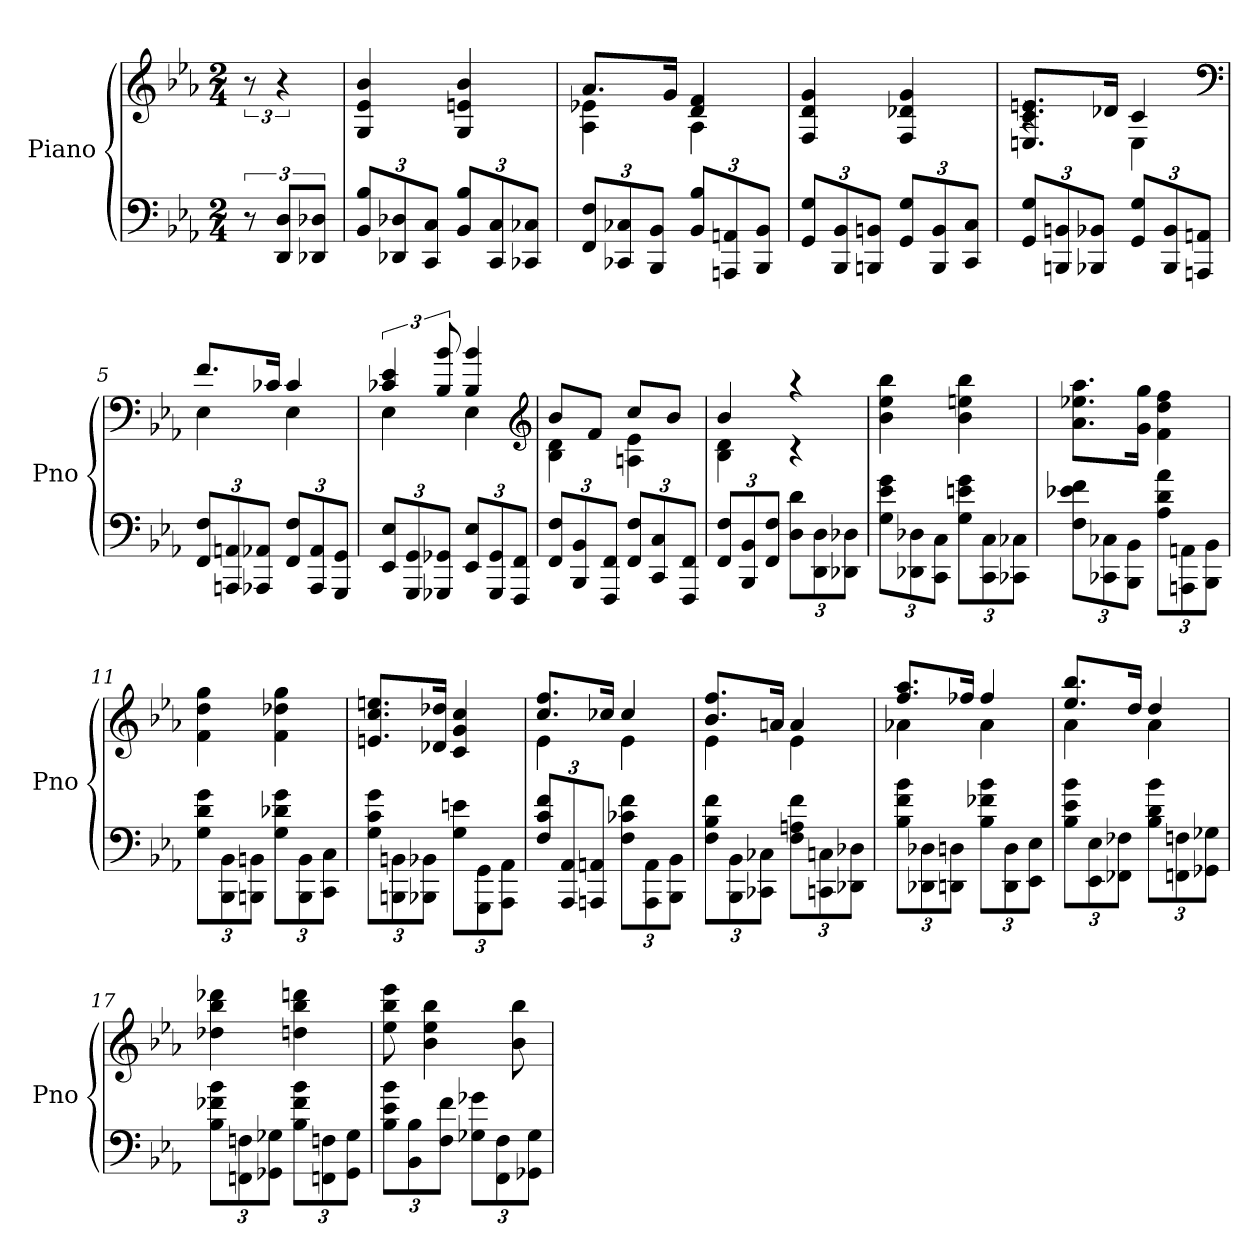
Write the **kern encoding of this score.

**kern	**kern
*part1	*part1
*staff2	*staff1
*I"Piano	*
*I'Pno	*
*clefF4	*clefG2
*k[b-e-a-]	*k[b-e-a-]
*E-:	*E-:
*M2/4	*M2/4
=	=
12r	12r
12DD/ 12D/L	6r
12DD-X/ 12D-X/J	.
=1	=1
12BB-/ 12B-/L	4G 4e- 4b-
12DD-X/ 12D-X/	.
12CC/ 12C/J	.
12BB-/ 12B-/L	4G 4en 4b-
12CC/ 12C/	.
12CC-X/ 12C-X/J	.
=2	=2
*	*^
12FF/ 12F/L	8.a-L	4A- 4e-X
12CC-X/ 12C-X/	.	.
12BBB-/ 12BB-/J	.	.
.	16gJk	.
12BB-/ 12B-/L	4d 4f	4A-
12AAAn/ 12AAn/	.	.
12BBB-/ 12BB-/J	.	.
*	*v	*v
=3	=3
12GG/ 12G/L	4F 4d 4g
12BBB-/ 12BB-/	.
12BBBn/ 12BBn/J	.
12GG/ 12G/L	4F 4d-X 4g
12BBB/ 12BB/	.
12CC/ 12C/J	.
=4	=4
*	*^
12GG/ 12G/L	8.En 8.c 8.enL	4rc
12BBBn/ 12BBn/	.	.
12BBB-X/ 12BB-X/J	.	.
.	16d-XJk	.
12GG/ 12G/L	4c	4E
12BBB-/ 12BB-/	.	.
12AAAn/ 12AAn/J	.	.
*	*clefF4	*
=5	=5	=5
12FF/ 12F/L	8.fL	4E-
12AAAn/ 12AAn/	.	.
12AAA-X/ 12AA-X/J	.	.
.	16c-XJk	.
12FF/ 12F/L	4c-	4E-
12AAA-/ 12AA-/	.	.
12GGG/ 12GG/J	.	.
=6	=6	=6
12EE-/ 12E-/L	6c-X 6e-	4E-
12GGG/ 12GG/	.	.
12GGG-X/ 12GG-X/J	12B- 12b-	.
12EE-/ 12E-/L	4B- 4b-	4E-
12GGG-/ 12GG-/	.	.
12FFF/ 12FF/J	.	.
*	*clefG2	*
=7	=7	=7
12FF/ 12F/L	8b-L	4B- 4d
12BBB-/ 12BB-/	.	.
.	8fJ	.
12FFF/ 12FF/J	.	.
12FF/ 12F/L	8ccL	4An 4e-
12CC/ 12C/	.	.
.	8b-J	.
12FFF/ 12FF/J	.	.
=8	=8	=8
12FF/ 12F/L	4b-	4B- 4d
12BBB-/ 12BB-/	.	.
12FF/ 12F/J	.	.
12D\ 12d\L	4raa	4rc
12DD\ 12D\	.	.
12DD-X\ 12D-X\J	.	.
*	*v	*v
=9	=9
12G\ 12e-\ 12g\L	4b- 4ee- 4bb-
12DD-X\ 12D-X\	.
12CC\ 12C\J	.
12G\ 12en\ 12g\L	4b- 4een 4bb-
12CC\ 12C\	.
12CC-X\ 12C-X\J	.
=10	=10
12F\ 12e-X\ 12f\L	8.a- 8.ee-X 8.aa-L
12CC-X\ 12C-X\	.
12BBB-\ 12BB-\J	.
.	16g 16ggJk
12A-\ 12d\ 12a-\L	4f 4dd 4ff
12AAAn\ 12AAn\	.
12BBB-\ 12BB-\J	.
=11	=11
12G\ 12d\ 12g\L	4f 4dd 4gg
12BBB-\ 12BB-\	.
12BBBn\ 12BBn\J	.
12G\ 12d-X\ 12g\L	4f 4dd-X 4gg
12BBB\ 12BB\	.
12CC\ 12C\J	.
=12	=12
12G\ 12c\ 12g\L	8.en 8.cc 8.eenL
12BBBn\ 12BBn\	.
12BBB-X\ 12BB-X\J	.
.	16d-X 16dd-XJk
12G\ 12en\L	4c 4g 4cc
12GGG\ 12GG\	.
12AAA-\ 12AA-\J	.
=13	=13
*	*^
12F/ 12c/ 12f/L	8.cc 8.ffL	4e-
12AAA-/ 12AA-/	.	.
12AAAn/ 12AAn/J	.	.
.	16cc-XJk	.
12F\ 12c-X\ 12f\L	4cc-	4e-
12AAA\ 12AA\	.	.
12BBB-\ 12BB-\J	.	.
=14	=14	=14
12F\ 12B-\ 12f\L	8.b- 8.ffL	4e-
12BBB-\ 12BB-\	.	.
12CC-X\ 12C-X\J	.	.
.	16anJk	.
12F\ 12An\ 12f\L	4a	4e-
12CCn\ 12Cn\	.	.
12DD-X\ 12D-X\J	.	.
=15	=15	=15
12B-\ 12f\ 12b-\L	8.ff 8.aa-L	4a-X
12DD-X\ 12D-X\	.	.
12DDn\ 12Dn\J	.	.
.	16ff-XJk	.
12B-\ 12f-X\ 12b-\L	4ff-	4a-
12DD\ 12D\	.	.
12EE-\ 12E-\J	.	.
=16	=16	=16
12B-\ 12e-\ 12b-\L	8.ee- 8.bb-L	4a-
12EE-\ 12E-\	.	.
12FF-X\ 12F-X\J	.	.
.	16ddJk	.
12B-\ 12d\ 12b-\L	4dd	4a-
12FFn\ 12Fn\	.	.
12GG-X\ 12G-X\J	.	.
*	*v	*v
=17	=17
12B-\ 12f-X\ 12b-\L	4dd-X 4bb- 4ddd-X
12FFn\ 12Fn\	.
12GG-X\ 12G-X\J	.
12B-\ 12f-\ 12b-\L	4ddn 4bb- 4dddn
12FFn\ 12Fn\	.
12GG-\ 12G-\J	.
=18	=18
12B-\ 12e-\ 12b-\L	8ee- 8bb- 8eee-
12BB-\ 12B-\	.
.	4b- 4ee- 4bb-
12F\ 12f\J	.
12G-X\ 12g-X\L	.
12FF\ 12F\	.
.	8b- 8bb-
12GG-X\ 12G-\J	.
=	=
*-	*-
